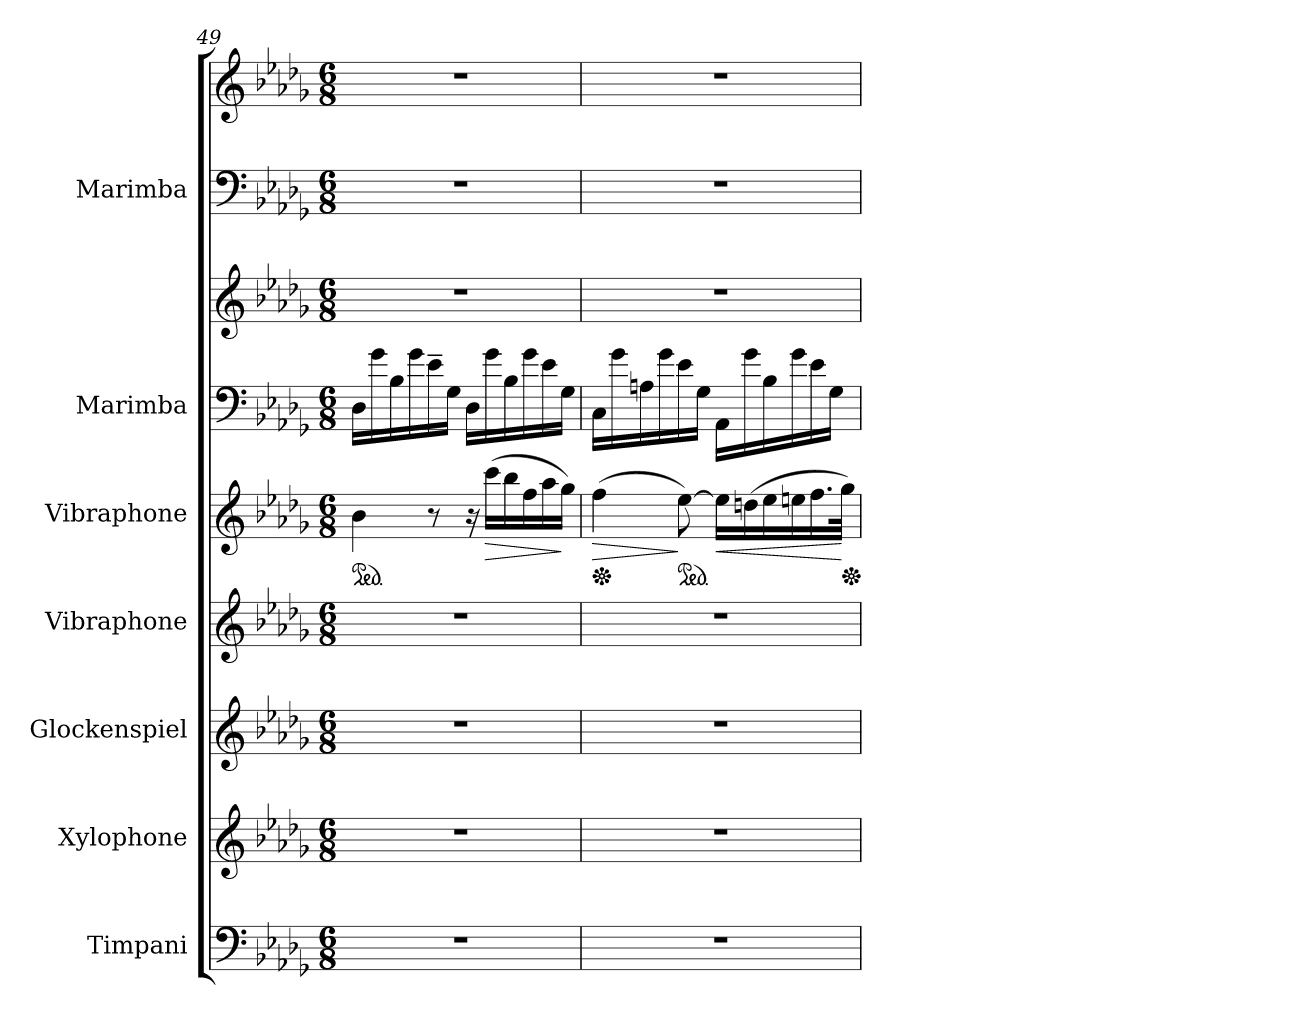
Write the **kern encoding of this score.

**kern	**kern	**kern	**kern	**kern	**dynam	**kern	**kern	**kern	**kern
*part7	*part6	*part5	*part4	*part3	*part3	*part2	*part2	*part1	*part1
*staff9	*staff8	*staff7	*staff6	*staff5	*staff5	*staff4	*staff3	*staff2	*staff1
*I"Timpani	*I"Xylophone	*I"Glockenspiel	*I"Vibraphone	*I"Vibraphone	*	*I"Marimba	*	*I"Marimba	*
*I'Timp.	*I'Xyl.	*I'Glk.	*I'Vib.	*I'Vib.	*	*I'Mrm.	*	*I'Mrm.	*
*clefF4	*clefG2	*clefG2	*clefG2	*clefG2	*	*clefF4	*clefG2	*clefF4	*clefG2
*	*ITrd-7c-12	*ITrd-14c-24	*	*	*	*	*	*	*
*k[b-e-a-d-g-]	*k[b-e-a-d-g-]	*k[b-e-a-d-g-]	*k[b-e-a-d-g-]	*k[b-e-a-d-g-]	*	*k[b-e-a-d-g-]	*k[b-e-a-d-g-]	*k[b-e-a-d-g-]	*k[b-e-a-d-g-]
*M6/8	*M6/8	*M6/8	*M6/8	*M6/8	*	*M6/8	*M6/8	*M6/8	*M6/8
*	*	*	*	*ped	*	*	*	*	*
=49	=49	=49	=49	=49	=49	=49	=49	=49	=49
2.r	2.r	2.r	2.r	4b-\	.	16D-\LL	2.r	2.r	2.r
.	.	.	.	.	.	16g-\	.	.	.
.	.	.	.	.	.	16B-\	.	.	.
.	.	.	.	.	.	16g-\	.	.	.
.	.	.	.	8r	.	16e-~\	.	.	.
.	.	.	.	.	.	16G-\JJ	.	.	.
.	.	.	.	16r	.	16D-\LL	.	.	.
!	!	!	!	!	!LO:HP:b	!	!	!	!
.	.	.	.	(16ccc\LL	>	16g-\	.	.	.
.	.	.	.	16bb-\	.	16B-\	.	.	.
.	.	.	.	16ff\	.	16g-\	.	.	.
.	.	.	.	16aa-\	.	16e-\	.	.	.
.	.	.	.	16gg-\JJ)	]	16G-\JJ	.	.	.
!!LO:PB:g=z
=50	=50	=50	=50	=50	=50	=50	=50	=50	=50
*	*	*	*	*Xped	*	*	*	*	*
!	!	!	!	!	!LO:HP:b	!	!	!	!
2.r	2.r	2.r	2.r	(4ff\	>	16C\LL	2.r	2.r	2.r
.	.	.	.	.	.	16g-\	.	.	.
.	.	.	.	.	.	16An\	.	.	.
.	.	.	.	.	.	16g-\	.	.	.
*	*	*	*	*ped	*	*	*	*	*
.	.	.	.	[8ee-\)	]	16e-\	.	.	.
.	.	.	.	.	.	16G-\JJ	.	.	.
!	!	!	!	!	!LO:HP:b	!	!	!	!
.	.	.	.	16ee-\LL]	<	16AA-\LL	.	.	.
.	.	.	.	(16ddn\	.	16g-\	.	.	.
.	.	.	.	16ee-\	.	16B-\	.	.	.
.	.	.	.	16een\	.	16g-\	.	.	.
.	.	.	.	16.ff\	.	16e-\	.	.	.
.	.	.	.	.	.	16G-\JJ	.	.	.
.	.	.	.	32gg-\JJk)	[	.	.	.	.
*	*	*	*	*Xped	*	*	*	*	*
=	=	=	=	=	=	=	=	=	=
*-	*-	*-	*-	*-	*-	*-	*-	*-	*-
